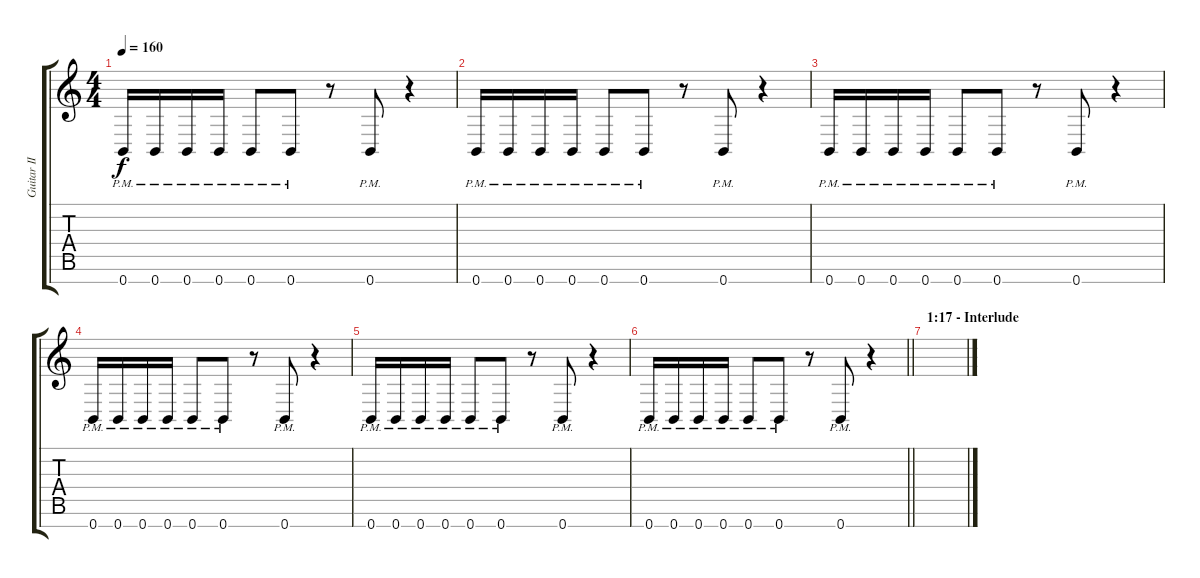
\track ("Guitar II - Distortion [Rythm]" "Guitar II ") {instrument distortionguitar}
\staff {score tabs}
\tuning (E4 B3 G3 D3 A2 E2 B1) {hide}
\ts (4 4)
\tempo 160
\clef g2
\ks c
0.7{pm}.16{dy f} 0.7{pm}.16 0.7{pm}.16 0.7{pm}.16 0.7{pm}.8 0.7{pm}.8 r.8 0.7{pm}.8 r.4 |
0.7{pm}.16 0.7{pm}.16 0.7{pm}.16 0.7{pm}.16 0.7{pm}.8 0.7{pm}.8 r.8 0.7{pm}.8 r.4 |
0.7{pm}.16 0.7{pm}.16 0.7{pm}.16 0.7{pm}.16 0.7{pm}.8 0.7{pm}.8 r.8 0.7{pm}.8 r.4 |
0.7{pm}.16 0.7{pm}.16 0.7{pm}.16 0.7{pm}.16 0.7{pm}.8 0.7{pm}.8 r.8 0.7{pm}.8 r.4 |
0.7{pm}.16 0.7{pm}.16 0.7{pm}.16 0.7{pm}.16 0.7{pm}.8 0.7{pm}.8 r.8 0.7{pm}.8 r.4 |
\barLineRight lightlight
0.7{pm}.16 0.7{pm}.16 0.7{pm}.16 0.7{pm}.16 0.7{pm}.8 0.7{pm}.8 r.8 0.7{pm}.8 r.4 |
\section ("" "1:17 - Interlude")
